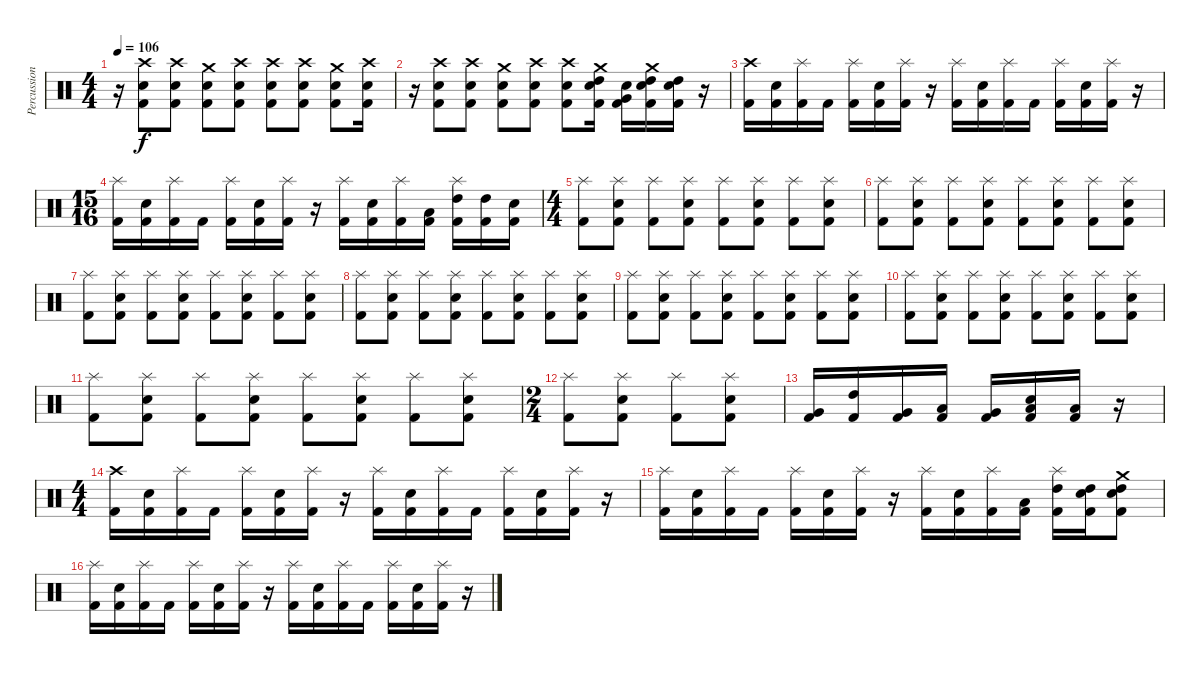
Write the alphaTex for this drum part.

\track ("Percussion" "Percussion") {instrument percussion}
\staff {score}
\articulation defaults
\ts (4 4)
\tempo 106
\clef neutral
\ks c
r.16{dy f} ("Crash high (hit)" "Electric Snare (hit)" "Kick (hit) 2").8 ("Crash high (hit)" "Electric Snare (hit)" "Kick (hit) 2").8 ("Crash medium (hit)" "Electric Snare (hit)" "Kick (hit) 2").8 ("Crash high (hit)" "Electric Snare (hit)" "Kick (hit) 2").8 ("Crash high (hit)" "Electric Snare (hit)" "Kick (hit) 2").8 ("Crash high (hit)" "Electric Snare (hit)" "Kick (hit) 2").8 ("Crash medium (hit)" "Electric Snare (hit)" "Kick (hit) 2").8 ("Crash high (hit)" "Electric Snare (hit)" "Kick (hit) 2").16 |
r.16 ("Crash high (hit)" "Electric Snare (hit)" "Kick (hit) 2").8 ("Crash high (hit)" "Electric Snare (hit)" "Kick (hit) 2").8 ("Crash medium (hit)" "Electric Snare (hit)" "Kick (hit) 2").8 ("Crash high (hit)" "Electric Snare (hit)" "Kick (hit) 2").8 ("Crash high (hit)" "Electric Snare (hit)" "Kick (hit) 2").8 ("Crash medium (hit)" "High Tom (hit)" "Electric Snare (hit)" "Kick (hit) 2").16 ("Very Low Tom (hit)" "Electric Snare (hit)" "Kick (hit) 2").16 ("Crash medium (hit)" "High Tom (hit)" "Electric Snare (hit)" "Kick (hit) 2").16 ("High Tom (hit)" "Electric Snare (hit)" "Kick (hit) 2").16 r.16 |
("Crash high (hit)" "Kick (hit) 2").16 ("Electric Snare (hit)" "Kick (hit) 2").16 ("Splash (hit)" "Kick (hit) 2").16 "Kick (hit) 2".16 ("Splash (hit)" "Kick (hit) 2").16 ("Electric Snare (hit)" "Kick (hit) 2").16 ("Splash (hit)" "Kick (hit) 2").16 r.16 ("Splash (hit)" "Kick (hit) 2").16 ("Electric Snare (hit)" "Kick (hit) 2").16 ("Splash (hit)" "Kick (hit) 2").16 "Kick (hit) 2".16 ("Splash (hit)" "Kick (hit) 2").16 ("Electric Snare (hit)" "Kick (hit) 2").16 ("Splash (hit)" "Kick (hit) 2").16 r.16 |
\ts (15 16)
("Splash (hit)" "Kick (hit) 2").16 ("Electric Snare (hit)" "Kick (hit) 2").16 ("Splash (hit)" "Kick (hit) 2").16 "Kick (hit) 2".16 ("Splash (hit)" "Kick (hit) 2").16 ("Electric Snare (hit)" "Kick (hit) 2").16 ("Splash (hit)" "Kick (hit) 2").16 r.16 ("Splash (hit)" "Kick (hit) 2").16 ("Electric Snare (hit)" "Kick (hit) 2").16 ("Splash (hit)" "Kick (hit) 2").16 ("Low Tom (hit)" "Kick (hit) 2").16 ("Splash (hit)" "High Tom (hit)" "Kick (hit) 2").16 ("High Tom (hit)" "Kick (hit) 2").16 ("Electric Snare (hit)" "Kick (hit) 2").16 |
\ts (4 4)
("Splash (hit)" "Kick (hit) 2").8 ("Splash (hit)" "Electric Snare (hit)" "Kick (hit) 2").8 ("Splash (hit)" "Kick (hit) 2").8 ("Splash (hit)" "Electric Snare (hit)" "Kick (hit) 2").8 ("Splash (hit)" "Kick (hit) 2").8 ("Splash (hit)" "Electric Snare (hit)" "Kick (hit) 2").8 ("Splash (hit)" "Kick (hit) 2").8 ("Splash (hit)" "Electric Snare (hit)" "Kick (hit) 2").8 |
("Splash (hit)" "Kick (hit) 2").8 ("Splash (hit)" "Electric Snare (hit)" "Kick (hit) 2").8 ("Splash (hit)" "Kick (hit) 2").8 ("Splash (hit)" "Electric Snare (hit)" "Kick (hit) 2").8 ("Splash (hit)" "Kick (hit) 2").8 ("Splash (hit)" "Electric Snare (hit)" "Kick (hit) 2").8 ("Splash (hit)" "Kick (hit) 2").8 ("Splash (hit)" "Electric Snare (hit)" "Kick (hit) 2").8 |
("Splash (hit)" "Kick (hit) 2").8 ("Splash (hit)" "Electric Snare (hit)" "Kick (hit) 2").8 ("Splash (hit)" "Kick (hit) 2").8 ("Splash (hit)" "Electric Snare (hit)" "Kick (hit) 2").8 ("Splash (hit)" "Kick (hit) 2").8 ("Splash (hit)" "Electric Snare (hit)" "Kick (hit) 2").8 ("Splash (hit)" "Kick (hit) 2").8 ("Splash (hit)" "Electric Snare (hit)" "Kick (hit) 2").8 |
("Splash (hit)" "Kick (hit) 2").8 ("Splash (hit)" "Electric Snare (hit)" "Kick (hit) 2").8 ("Splash (hit)" "Kick (hit) 2").8 ("Splash (hit)" "Electric Snare (hit)" "Kick (hit) 2").8 ("Splash (hit)" "Kick (hit) 2").8 ("Splash (hit)" "Electric Snare (hit)" "Kick (hit) 2").8 ("Splash (hit)" "Kick (hit) 2").8 ("Splash (hit)" "Electric Snare (hit)" "Kick (hit) 2").8 |
("Splash (hit)" "Kick (hit) 2").8 ("Splash (hit)" "Electric Snare (hit)" "Kick (hit) 2").8 ("Splash (hit)" "Kick (hit) 2").8 ("Splash (hit)" "Electric Snare (hit)" "Kick (hit) 2").8 ("Splash (hit)" "Kick (hit) 2").8 ("Splash (hit)" "Electric Snare (hit)" "Kick (hit) 2").8 ("Splash (hit)" "Kick (hit) 2").8 ("Splash (hit)" "Electric Snare (hit)" "Kick (hit) 2").8 |
("Splash (hit)" "Kick (hit) 2").8 ("Splash (hit)" "Electric Snare (hit)" "Kick (hit) 2").8 ("Splash (hit)" "Kick (hit) 2").8 ("Splash (hit)" "Electric Snare (hit)" "Kick (hit) 2").8 ("Splash (hit)" "Kick (hit) 2").8 ("Splash (hit)" "Electric Snare (hit)" "Kick (hit) 2").8 ("Splash (hit)" "Kick (hit) 2").8 ("Splash (hit)" "Electric Snare (hit)" "Kick (hit) 2").8 |
("Splash (hit)" "Kick (hit) 2").8 ("Splash (hit)" "Electric Snare (hit)" "Kick (hit) 2").8 ("Splash (hit)" "Kick (hit) 2").8 ("Splash (hit)" "Electric Snare (hit)" "Kick (hit) 2").8 ("Splash (hit)" "Kick (hit) 2").8 ("Splash (hit)" "Electric Snare (hit)" "Kick (hit) 2").8 ("Splash (hit)" "Kick (hit) 2").8 ("Splash (hit)" "Electric Snare (hit)" "Kick (hit) 2").8 |
\ts (2 4)
("Splash (hit)" "Kick (hit) 2").8 ("Splash (hit)" "Electric Snare (hit)" "Kick (hit) 2").8 ("Splash (hit)" "Kick (hit) 2").8 ("Splash (hit)" "Electric Snare (hit)" "Kick (hit) 2").8 |
("Very Low Tom (hit)" "Kick (hit) 2").16 ("High Tom (hit)" "Kick (hit) 2").16 ("Very Low Tom (hit)" "Kick (hit) 2").16 ("Low Tom (hit)" "Kick (hit) 2").16 ("Very Low Tom (hit)" "Kick (hit) 2").16 ("Electric Snare (hit)" "Low Tom (hit)" "Kick (hit) 2").16 ("Low Tom (hit)" "Kick (hit) 2").16 r.16 |
\ts (4 4)
("Crash high (hit)" "Kick (hit) 2").16 ("Electric Snare (hit)" "Kick (hit) 2").16 ("Splash (hit)" "Kick (hit) 2").16 "Kick (hit) 2".16 ("Splash (hit)" "Kick (hit) 2").16 ("Electric Snare (hit)" "Kick (hit) 2").16 ("Splash (hit)" "Kick (hit) 2").16 r.16 ("Splash (hit)" "Kick (hit) 2").16 ("Electric Snare (hit)" "Kick (hit) 2").16 ("Splash (hit)" "Kick (hit) 2").16 "Kick (hit) 2".16 ("Splash (hit)" "Kick (hit) 2").16 ("Electric Snare (hit)" "Kick (hit) 2").16 ("Splash (hit)" "Kick (hit) 2").16 r.16 |
("Splash (hit)" "Kick (hit) 2").16 ("Electric Snare (hit)" "Kick (hit) 2").16 ("Splash (hit)" "Kick (hit) 2").16 "Kick (hit) 2".16 ("Splash (hit)" "Kick (hit) 2").16 ("Electric Snare (hit)" "Kick (hit) 2").16 ("Splash (hit)" "Kick (hit) 2").16 r.16 ("Splash (hit)" "Kick (hit) 2").16 ("Electric Snare (hit)" "Kick (hit) 2").16 ("Splash (hit)" "Kick (hit) 2").16 ("Low Tom (hit)" "Kick (hit) 2").16 ("Splash (hit)" "High Tom (hit)" "Kick (hit) 2").16 ("Electric Snare (hit)" "High Tom (hit)" "Kick (hit) 2").16 ("Crash medium (hit)" "Electric Snare (hit)" "High Tom (hit)" "Kick (hit) 2").8 |
("Splash (hit)" "Kick (hit) 2").16 ("Electric Snare (hit)" "Kick (hit) 2").16 ("Splash (hit)" "Kick (hit) 2").16 "Kick (hit) 2".16 ("Splash (hit)" "Kick (hit) 2").16 ("Electric Snare (hit)" "Kick (hit) 2").16 ("Splash (hit)" "Kick (hit) 2").16 r.16 ("Splash (hit)" "Kick (hit) 2").16 ("Electric Snare (hit)" "Kick (hit) 2").16 ("Splash (hit)" "Kick (hit) 2").16 "Kick (hit) 2".16 ("Splash (hit)" "Kick (hit) 2").16 ("Electric Snare (hit)" "Kick (hit) 2").16 ("Splash (hit)" "Kick (hit) 2").16 r.16
